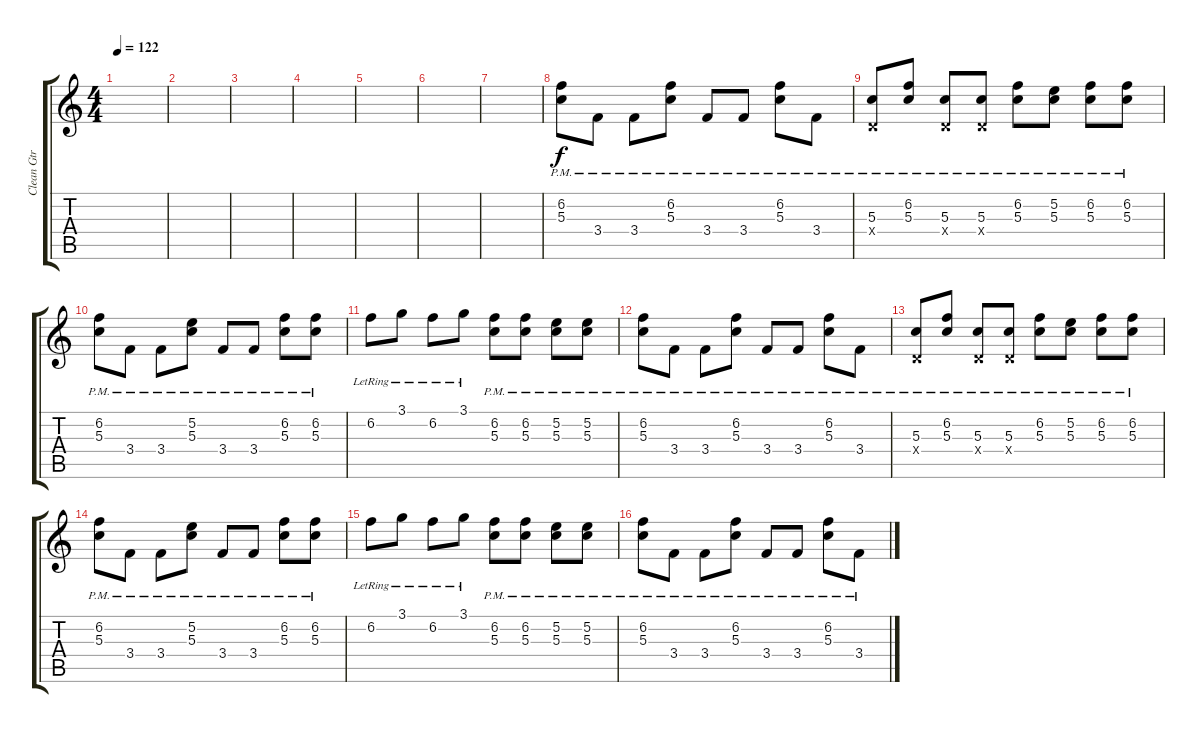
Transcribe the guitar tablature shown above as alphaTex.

\track ("Clean Gtr" "Clean Gtr") {instrument electricguitarclean}
\staff {score tabs}
\tuning (E4 B3 G3 D3 A2 E2) {hide}
\ts (4 4)
\tempo 122
\clef g2
\ks c
|
|
|
|
|
|
|
(6.2{pm} 5.3{pm}).8 3.4{pm}.8 3.4{pm}.8 (6.2{pm} 5.3{pm}).8 3.4{pm}.8 3.4{pm}.8 (6.2{pm} 5.3{pm}).8 3.4{pm}.8 |
(5.3{pm} 0.4{x}).8 (6.2{pm} 5.3{pm}).8 (5.3{pm} 0.4{x}).8 (5.3{pm} 0.4{x}).8 (6.2{pm} 5.3{pm}).8 (5.2{pm} 5.3{pm}).8 (6.2{pm} 5.3{pm}).8 (6.2{pm} 5.3{pm}).8 |
(6.2{pm} 5.3{pm}).8 3.4{pm}.8 3.4{pm}.8 (5.2{pm} 5.3{pm}).8 3.4{pm}.8 3.4{pm}.8 (6.2{pm} 5.3{pm}).8 (6.2{pm} 5.3{pm}).8 |
6.2{lr}.8 3.1{lr}.8 6.2{lr}.8 3.1{lr}.8 (6.2{pm} 5.3{pm}).8 (6.2{pm} 5.3{pm}).8 (5.2{pm} 5.3{pm}).8 (5.2{pm} 5.3{pm}).8 |
(6.2{pm} 5.3{pm}).8 3.4{pm}.8 3.4{pm}.8 (6.2{pm} 5.3{pm}).8 3.4{pm}.8 3.4{pm}.8 (6.2{pm} 5.3{pm}).8 3.4{pm}.8 |
(5.3{pm} 0.4{x}).8 (6.2{pm} 5.3{pm}).8 (5.3{pm} 0.4{x}).8 (5.3{pm} 0.4{x}).8 (6.2{pm} 5.3{pm}).8 (5.2{pm} 5.3{pm}).8 (6.2{pm} 5.3{pm}).8 (6.2{pm} 5.3{pm}).8 |
(6.2{pm} 5.3{pm}).8 3.4{pm}.8 3.4{pm}.8 (5.2{pm} 5.3{pm}).8 3.4{pm}.8 3.4{pm}.8 (6.2{pm} 5.3{pm}).8 (6.2{pm} 5.3{pm}).8 |
6.2{lr}.8 3.1{lr}.8 6.2{lr}.8 3.1{lr}.8 (6.2{pm} 5.3{pm}).8 (6.2{pm} 5.3{pm}).8 (5.2{pm} 5.3{pm}).8 (5.2{pm} 5.3{pm}).8 |
(6.2{pm} 5.3{pm}).8 3.4{pm}.8 3.4{pm}.8 (6.2{pm} 5.3{pm}).8 3.4{pm}.8 3.4{pm}.8 (6.2{pm} 5.3{pm}).8 3.4{pm}.8
